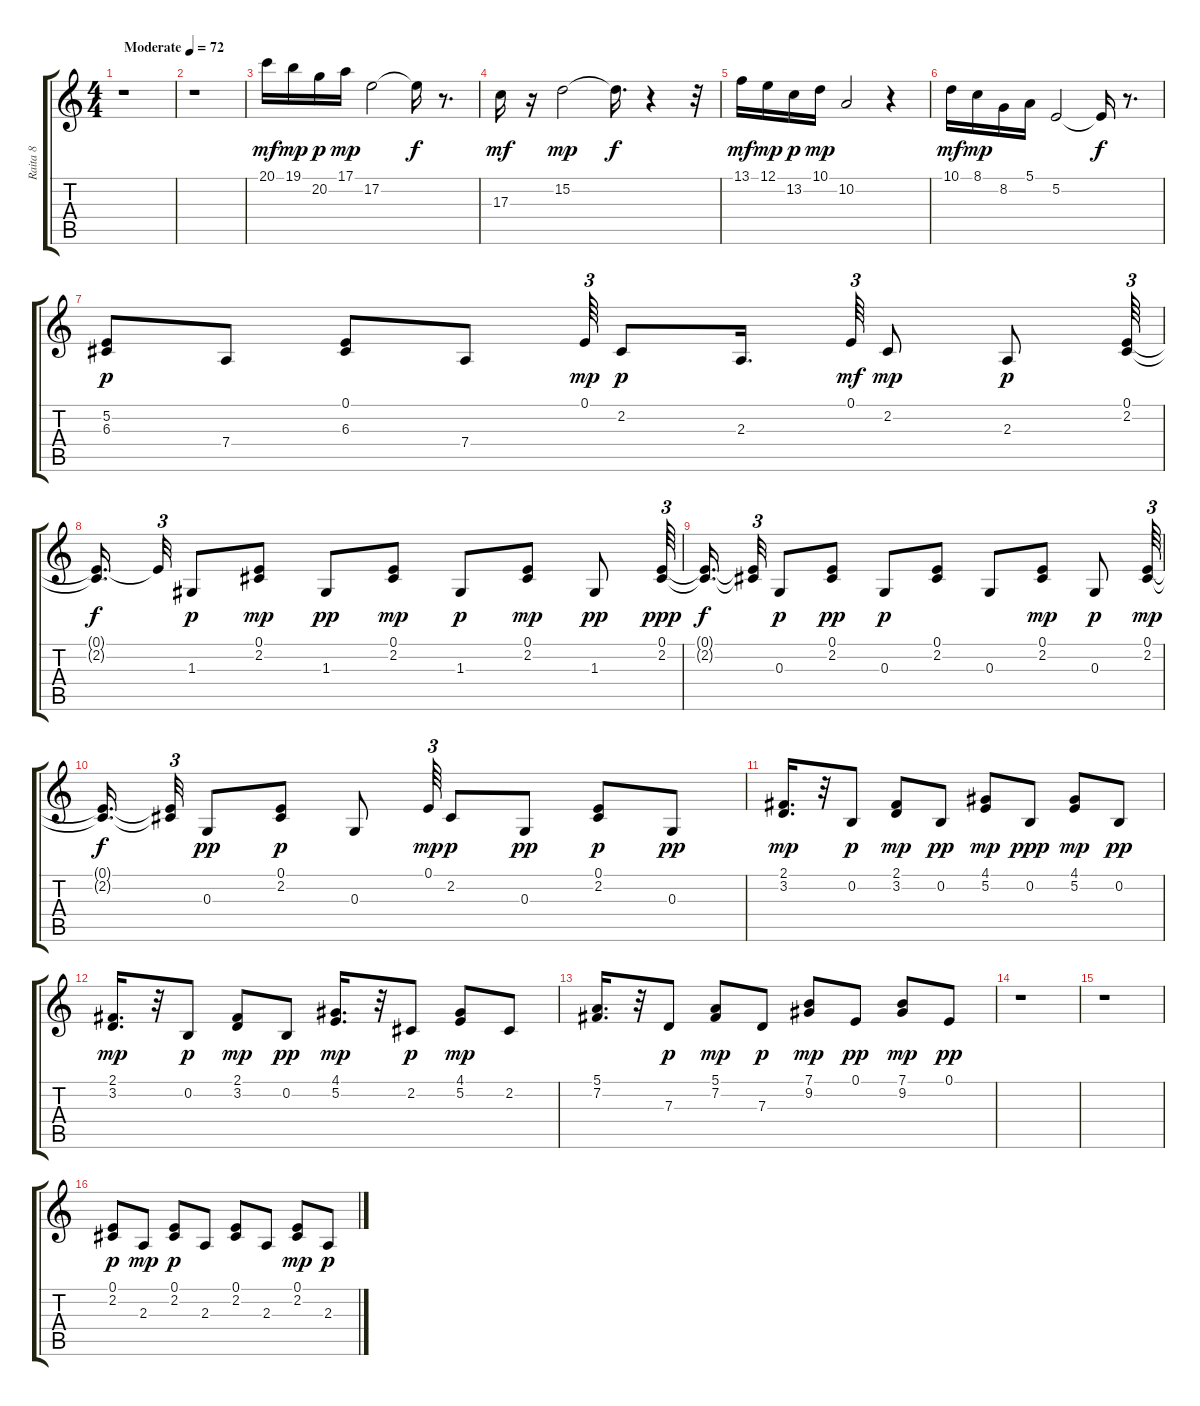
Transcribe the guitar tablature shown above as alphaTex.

\track ("Raita 8" "Raita 8") {instrument pad7halo}
\staff {score tabs}
\tuning (E4 B3 G3 D3 A2 E2) {hide}
\ts (4 4)
\tempo (72 "Moderate")
\clef g2
\ks c
r.1{dy mf instrument pad7halo} |
r.1 |
20.1.16 19.1.16{dy mp} 20.2.16{dy p} 17.1.16{dy mp} 17.2.2 17.2{t}.16{dy f} r.8{d} |
17.3.16{dy mf} r.16 15.2.2{dy mp} 15.2{t}.16{d dy f} r.4 r.32 |
13.1.16{dy mf} 12.1.16{dy mp} 13.2.16{dy p} 10.1.16{dy mp} 10.2.2 r.4 |
10.1.16{dy mf} 8.1.16{dy mp} 8.2.16 5.1.16 5.2.2 5.2{t}.16{dy f} r.8{d} |
(5.2 6.3).8{dy p} 7.4.8 (0.1 6.3).8 7.4.8 0.1.64{tu (3 2) dy mp} 2.2.8{dy p} 2.3.16{d beam splitsecondary} 0.1.64{tu (3 2) dy mf} 2.2.8{dy mp} 2.3.8{dy p} (0.1 2.2).64{tu (3 2)} |
(0.1{t} 2.2{t}).16{d dy f beam splitsecondary} 0.1{t}.32{tu (3 2)} 1.3.8{dy p} (0.1 2.2).8{dy mp} 1.3.8{dy pp} (0.1 2.2).8{dy mp} 1.3.8{dy p} (0.1 2.2).8{dy mp} 1.3.8{dy pp} (0.1 2.2).64{tu (3 2) dy ppp} |
(0.1{t} 2.2{t}).16{d dy f beam splitsecondary} (0.1{t} 2.2{t}).32{tu (3 2)} 0.3.8{dy p} (0.1 2.2).8{dy pp} 0.3.8{dy p} (0.1 2.2).8 0.3.8 (0.1 2.2).8{dy mp} 0.3.8{dy p} (0.1 2.2).64{tu (3 2) dy mp} |
(0.1{t} 2.2{t}).16{d dy f beam splitsecondary} (0.1{t} 2.2{t}).32{tu (3 2)} 0.3.8{dy pp} (0.1 2.2).8{dy p} 0.3.8 0.1.64{tu (3 2) dy mp} 2.2.8{dy p} 0.3.8{dy pp} (0.1 2.2).8{dy p} 0.3.8{dy pp} |
(2.1 3.2).16{d dy mp} r.32 0.2.8{dy p} (2.1 3.2).8{dy mp} 0.2.8{dy pp} (4.1 5.2).8{dy mp} 0.2.8{dy ppp} (4.1 5.2).8{dy mp} 0.2.8{dy pp} |
(2.1 3.2).16{d dy mp} r.32 0.2.8{dy p} (2.1 3.2).8{dy mp} 0.2.8{dy pp} (4.1 5.2).16{d dy mp} r.32 2.2.8{dy p} (4.1 5.2).8{dy mp} 2.2.8 |
(5.1 7.2).16{d} r.32 7.3.8{dy p} (5.1 7.2).8{dy mp} 7.3.8{dy p} (7.1 9.2).8{dy mp} 0.1.8{dy pp} (7.1 9.2).8{dy mp} 0.1.8{dy pp} |
r.1 |
r.1 |
(0.1 2.2).8{dy p} 2.3.8{dy mp} (0.1 2.2).8{dy p} 2.3.8 (0.1 2.2).8 2.3.8 (0.1 2.2).8{dy mp} 2.3.8{dy p}
